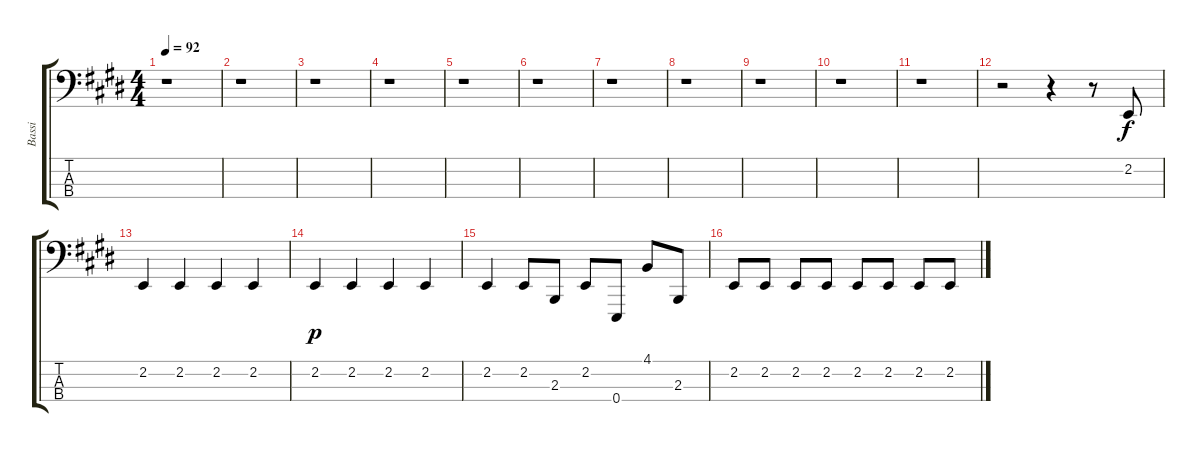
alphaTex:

\track ("Bassi" "Bassi") {instrument cello}
\staff {score tabs}
\tuning (G2 D2 A1 E1) {hide}
\ts (4 4)
\tempo 92
\clef f4
\ks e
r.1{dy p} |
\ks c#minor
r.1 |
r.1 |
\ks e
r.1 |
\ks c#minor
r.1 |
r.1 |
\ks e
r.1 |
\ks c#minor
r.1 |
r.1 |
\ks e
r.1 |
\ks c#minor
r.1 |
r.2 r.4 r.8 2.2.8{dy f} |
2.2.4 2.2.4 2.2.4 2.2.4 |
\ks e
2.2.4{dy p} 2.2.4 2.2.4 2.2.4 |
\ks c#minor
2.2.4 2.2.8 2.3.8 2.2.8 0.4.8 4.1.8 2.3.8 |
2.2.8 2.2.8 2.2.8 2.2.8 2.2.8 2.2.8 2.2.8 2.2.8
